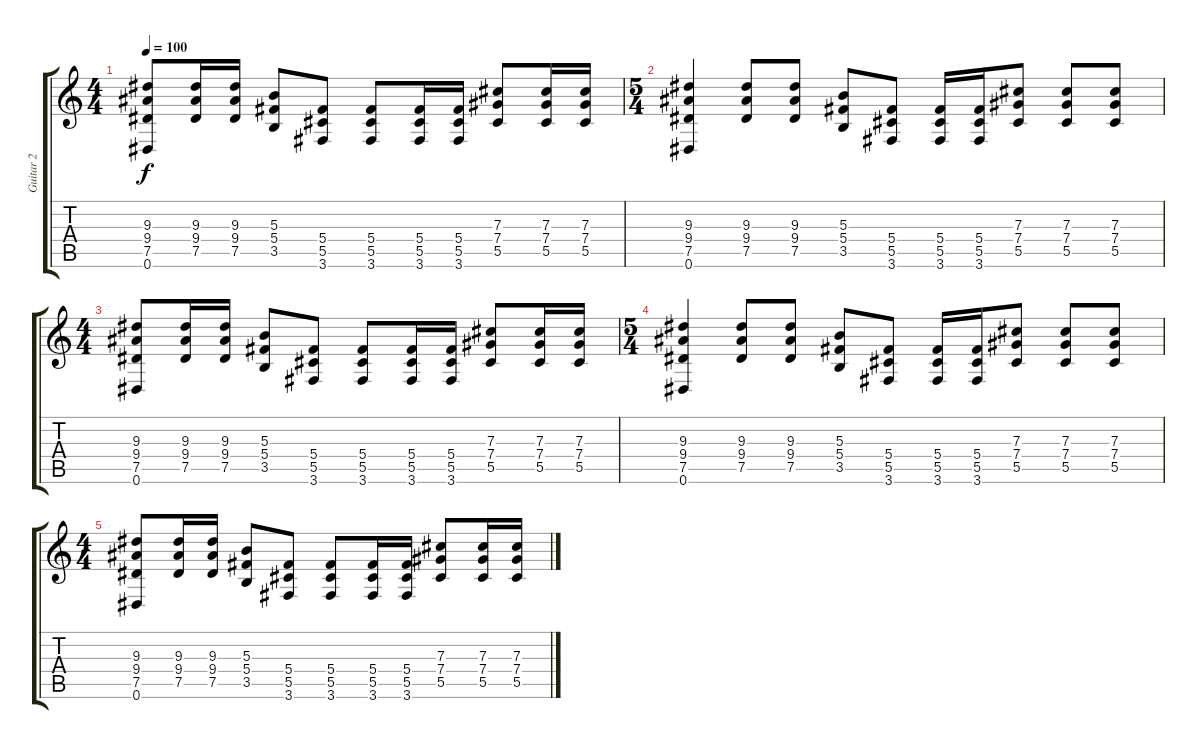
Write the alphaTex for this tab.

\track ("Guitar 2" "Guitar 2") {instrument distortionguitar}
\staff {score tabs}
\tuning (Eb4 Bb3 Gb3 Db3 Ab2 Eb2) {hide}
\ts (4 4)
\tempo 100
\clef g2
\ks c
(9.3 9.4 7.5 0.6).8{dy f} (9.3 9.4 7.5).16 (9.3 9.4 7.5).16 (5.3 5.4 3.5).8 (5.4 5.5 3.6).8 (5.4 5.5 3.6).8 (5.4 5.5 3.6).16 (5.4 5.5 3.6).16 (7.3 7.4 5.5).8 (7.3 7.4 5.5).16 (7.3 7.4 5.5).16 |
\ts (5 4)
(9.3 9.4 7.5 0.6).4{volume 4} (9.3 9.4 7.5).8 (9.3 9.4 7.5).8 (5.3 5.4 3.5).8 (5.4 5.5 3.6).8 (5.4 5.5 3.6).16 (5.4 5.5 3.6).16 (7.3 7.4 5.5).8 (7.3 7.4 5.5).8 (7.3 7.4 5.5).8 |
\ts (4 4)
(9.3 9.4 7.5 0.6).8{volume 0} (9.3 9.4 7.5).16 (9.3 9.4 7.5).16 (5.3 5.4 3.5).8 (5.4 5.5 3.6).8 (5.4 5.5 3.6).8 (5.4 5.5 3.6).16 (5.4 5.5 3.6).16 (7.3 7.4 5.5).8 (7.3 7.4 5.5).16 (7.3 7.4 5.5).16 |
\ts (5 4)
(9.3 9.4 7.5 0.6).4{instrument distortionguitar} (9.3 9.4 7.5).8 (9.3 9.4 7.5).8 (5.3 5.4 3.5).8 (5.4 5.5 3.6).8 (5.4 5.5 3.6).16 (5.4 5.5 3.6).16 (7.3 7.4 5.5).8 (7.3 7.4 5.5).8 (7.3 7.4 5.5).8 |
\ts (4 4)
(9.3 9.4 7.5 0.6).8 (9.3 9.4 7.5).16 (9.3 9.4 7.5).16 (5.3 5.4 3.5).8 (5.4 5.5 3.6).8 (5.4 5.5 3.6).8 (5.4 5.5 3.6).16 (5.4 5.5 3.6).16 (7.3 7.4 5.5).8 (7.3 7.4 5.5).16 (7.3 7.4 5.5).16
